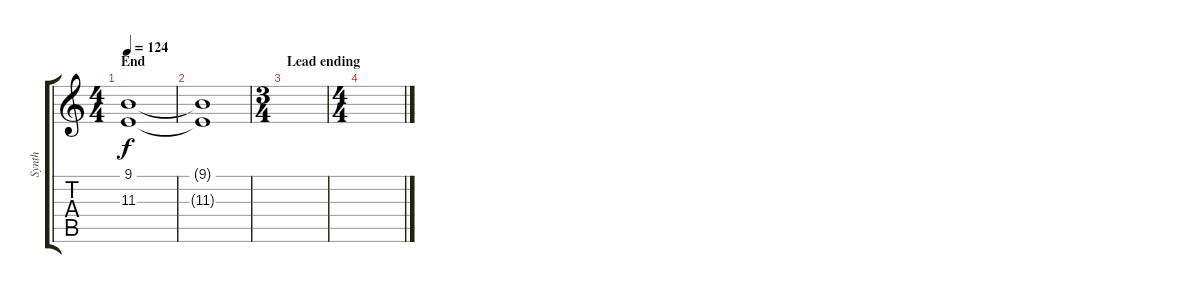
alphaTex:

\track ("Synth" "Synth") {instrument stringensemble1}
\staff {score tabs}
\tuning (D4 A3 F3 C3 G2 D2) {hide}
\ts (4 4)
\section ("" "End")
\tempo 124
\clef g2
\ks c
(9.1 11.3).1{dy f volume 3} |
(9.1{t} 11.3{t}).1 |
\ts (3 4)
\section ("" "Lead ending")
|
\ts (4 4)
